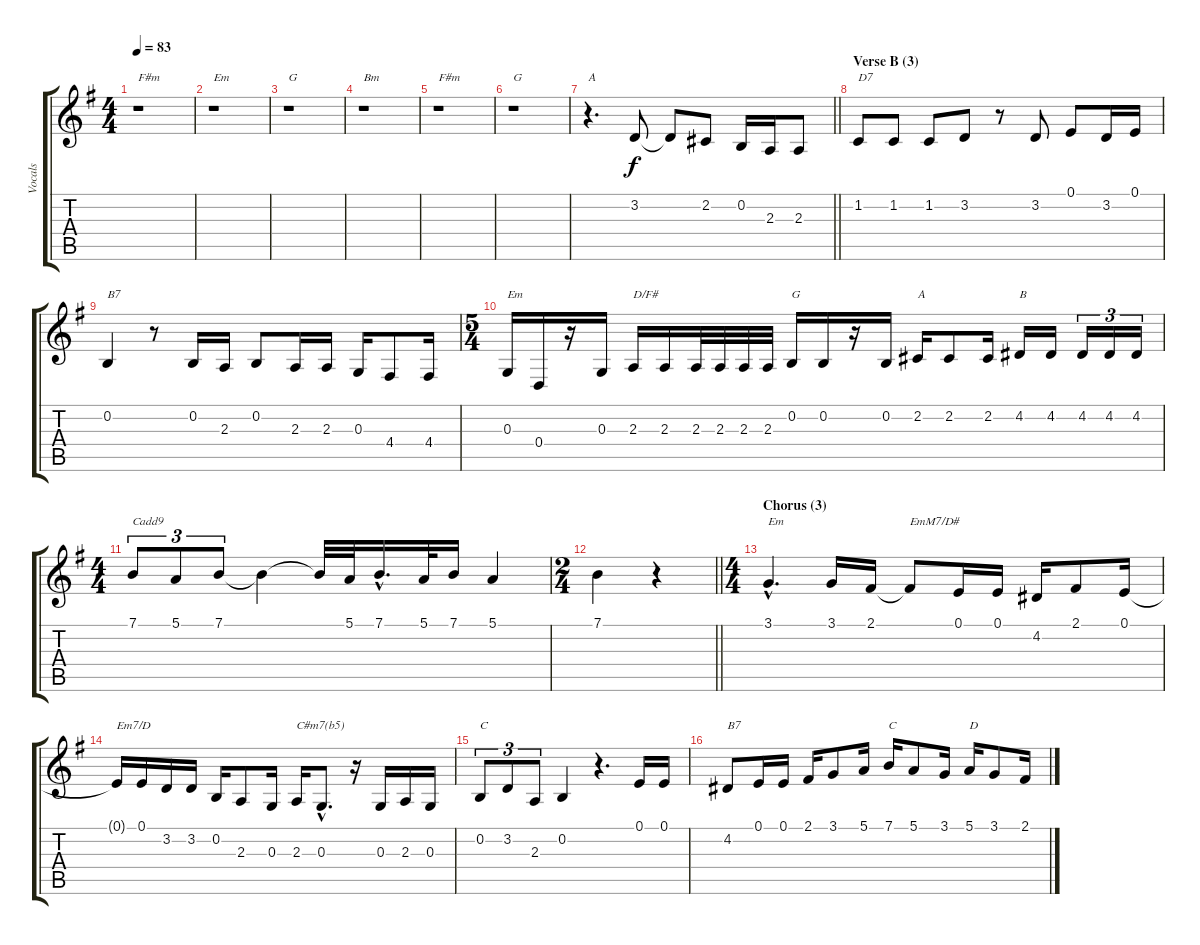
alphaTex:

\track ("Vocals" "Vocals") {instrument sopranosax}
\staff {score tabs}
\tuning (E4 B3 G3 D3 A2 E2) {hide}
\ts (4 4)
\tempo 83
\clef g2
\ks eminor
r.1{txt "F#m" dy f} |
r.1{txt "Em"} |
r.1{txt "G"} |
r.1{txt "Bm"} |
r.1{txt "F#m"} |
r.1{txt "G"} |
\barLineRight lightlight
r.4{d txt "A"} 3.2.8 3.2{t}.8 2.2.8 0.2.16 2.3.16 2.3.8 |
\section ("" "Verse B (3)")
1.2.8{txt "D7"} 1.2.8 1.2.8 3.2.8 r.8 3.2.8 0.1.8 3.2.16 0.1.16 |
0.2.4{txt "B7"} r.8 0.2.16 2.3.16 0.2.8 2.3.16 2.3.16 0.3.16 4.4.8 4.4.16 |
\ts (5 4)
0.3.16{txt "Em"} 0.4.16 r.16 0.3.16 2.3.16{txt "D/F#"} 2.3.16 2.3.32 2.3.32 2.3.32 2.3.32 0.2.16{txt "G"} 0.2.16 r.16 0.2.16 2.2.16{txt "A"} 2.2.8 2.2.16 4.2.16{txt "B"} 4.2.16 4.2.16{tu (3 2)} 4.2.16{tu (3 2)} 4.2.16{tu (3 2)} |
\ts (4 4)
7.1.8{tu (3 2) txt "Cadd9"} 5.1.8{tu (3 2)} 7.1.8{tu (3 2)} 7.1{t}.4 7.1{t}.32 5.1.32 7.1{hac}.16{d} 5.1.32 7.1.16 5.1.4 |
\ts (2 4)
\barLineRight lightlight
7.1.4 r.4 |
\ts (4 4)
\section ("" "Chorus (3)")
3.1{hac}.4{d txt "Em"} 3.1.16 2.1.16 2.1{t}.8{txt "EmM7/D#"} 0.1.16 0.1.16 4.2.16 2.1.8 0.1.16 |
0.1{t}.16{txt "Em7/D"} 0.1.16 3.2.16 3.2.16 0.2.16 2.3.8 0.3.16 2.3.16{txt "C#m7(b5)"} 0.3{hac}.8{d} r.16 0.3.16 2.3.16 0.3.16 |
0.2.8{tu (3 2) txt "C"} 3.2.8{tu (3 2)} 2.3.8{tu (3 2)} 0.2.4 r.4{d} 0.1.16 0.1.16 |
4.2.8{txt "B7"} 0.1.16 0.1.16 2.1.16 3.1.8 5.1.16 7.1.16{txt "C"} 5.1.8 3.1.16 5.1.16{txt "D"} 3.1.8 2.1.16
